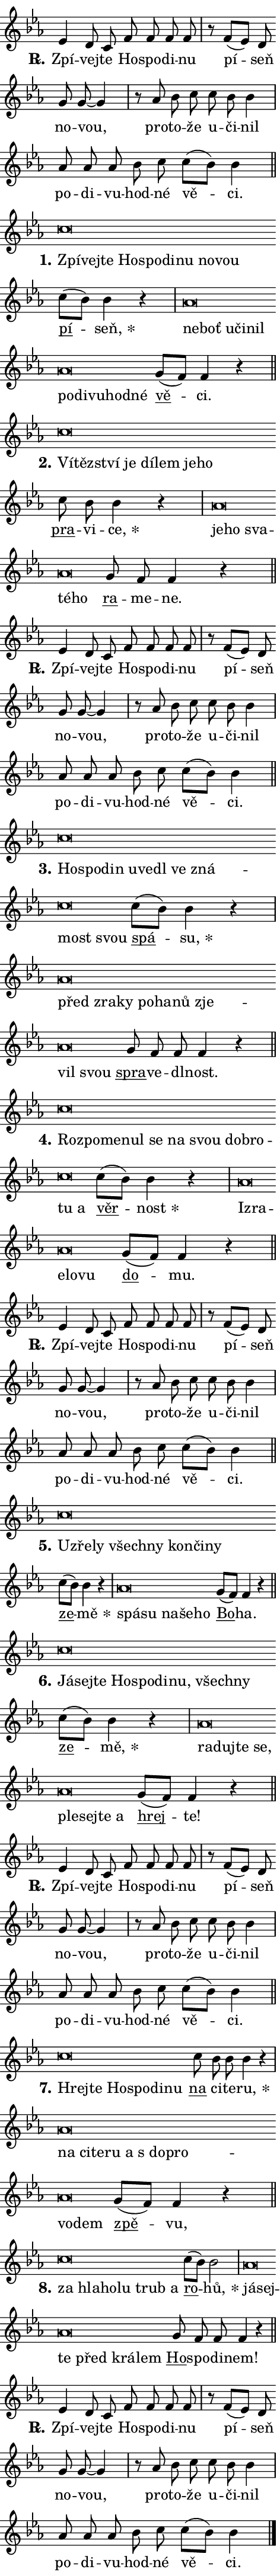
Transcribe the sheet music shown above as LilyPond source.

\version "2.24.0"
\header { tagline = "" }
\paper {
  indent = 0\cm
  top-margin = 0\cm
  right-margin = 0.13\cm % to fit lyric hyphens
  bottom-margin = 0\cm
  left-margin = 0\cm
  paper-width = 8\cm
  page-breaking = #ly:one-page-breaking
  system-system-spacing.basic-distance = #11
  score-system-spacing.basic-distance = #11
  ragged-last = ##f
}


%% Author: Thomas Morley
%% https://lists.gnu.org/archive/html/lilypond-user/2020-05/msg00002.html
#(define (line-position grob)
"Returns position of @var[grob} in current system:
   @code{'start}, if at first time-step
   @code{'end}, if at last time-step
   @code{'middle} otherwise
"
  (let* ((col (ly:item-get-column grob))
         (ln (ly:grob-object col 'left-neighbor))
         (rn (ly:grob-object col 'right-neighbor))
         (col-to-check-left (if (ly:grob? ln) ln col))
         (col-to-check-right (if (ly:grob? rn) rn col))
         (break-dir-left
           (and
             (ly:grob-property col-to-check-left 'non-musical #f)
             (ly:item-break-dir col-to-check-left)))
         (break-dir-right
           (and
             (ly:grob-property col-to-check-right 'non-musical #f)
             (ly:item-break-dir col-to-check-right))))
        (cond ((eqv? 1 break-dir-left) 'start)
              ((eqv? -1 break-dir-right) 'end)
              (else 'middle))))

#(define (tranparent-at-line-position vctor)
  (lambda (grob)
  "Relying on @code{line-position} select the relevant enry from @var{vctor}.
Used to determine transparency,"
    (case (line-position grob)
      ((end) (not (vector-ref vctor 0)))
      ((middle) (not (vector-ref vctor 1)))
      ((start) (not (vector-ref vctor 2))))))

noteHeadBreakVisibility =
#(define-music-function (break-visibility)(vector?)
"Makes @code{NoteHead}s transparent relying on @var{break-visibility}"
#{
  \override NoteHead.transparent =
    #(tranparent-at-line-position break-visibility)
#})

#(define delete-ledgers-for-transparent-note-heads
  (lambda (grob)
    "Reads whether a @code{NoteHead} is transparent.
If so this @code{NoteHead} is removed from @code{'note-heads} from
@var{grob}, which is supposed to be @code{LedgerLineSpanner}.
As a result ledgers are not printed for this @code{NoteHead}"
    (let* ((nhds-array (ly:grob-object grob 'note-heads))
           (nhds-list
             (if (ly:grob-array? nhds-array)
                 (ly:grob-array->list nhds-array)
                 '()))
           ;; Relies on the transparent-property being done before
           ;; Staff.LedgerLineSpanner.after-line-breaking is executed.
           ;; This is fragile ...
           (to-keep
             (remove
               (lambda (nhd)
                 (ly:grob-property nhd 'transparent #f))
               nhds-list)))
      ;; TODO find a better method to iterate over grob-arrays, similiar
      ;; to filter/remove etc for lists
      ;; For now rebuilt from scratch
      (set! (ly:grob-object grob 'note-heads)  '())
      (for-each
        (lambda (nhd)
          (ly:pointer-group-interface::add-grob grob 'note-heads nhd))
        to-keep))))

squashNotes = {
  \override NoteHead.X-extent = #'(-0.2 . 0.2)
  \override NoteHead.Y-extent = #'(-0.75 . 0)
  \override NoteHead.stencil =
    #(lambda (grob)
       (let ((pos (ly:grob-property grob 'staff-position)))
         (begin
           (if (< pos -7) (display "ERROR: Lower brevis then expected\n") (display ""))
           (if (<= pos -6) ly:text-interface::print ly:note-head::print))))
}
unSquashNotes = {
  \revert NoteHead.X-extent
  \revert NoteHead.Y-extent
  \revert NoteHead.stencil
}

hideNotes = \noteHeadBreakVisibility #begin-of-line-visible
unHideNotes = \noteHeadBreakVisibility #all-visible

% work-around for resetting accidentals
% https://lilypond.org/doc/v2.23/Documentation/notation/displaying-rhythms#unmetered-music
cadenzaMeasure = {
  \cadenzaOff
  \partial 1024 s1024
  \cadenzaOn
}

#(define-markup-command (accent layout props text) (markup?)
  "Underline accented syllable"
  (interpret-markup layout props
    #{\markup \override #'(offset . 4.3) \underline { #text }#}))

responsum = \markup \concat {
  "R" \hspace #-1.05 \path #0.1 #'((moveto 0 0.07) (lineto 0.9 0.8)) \hspace #0.05 "."
}

spaceSize = #0.6828661417322834 % exact space size for TeX Gyre Schola

\layout {
  \context {
    \Staff
    \remove "Time_signature_engraver"
    \override LedgerLineSpanner.after-line-breaking = #delete-ledgers-for-transparent-note-heads
  }
  \context {
    \Lyrics {
      \override LyricSpace.minimum-distance = \spaceSize
      \override LyricText.font-name = #"TeX Gyre Schola"
      \override LyricText.font-size = 1
      \override StanzaNumber.font-name = #"TeX Gyre Schola Bold"
      \override StanzaNumber.font-size = 1
    }
  }
  \context {
    \Score 
    \override NoteHead.text =
      #(lambda (grob) 
        (let ((pos (ly:grob-property grob 'staff-position)))
          #{\markup {
            \combine
              \halign #-0.55 \raise #(if (= pos -6) 0 0.5) \override #'(thickness . 2) \draw-line #'(3.2 . 0)
              \musicglyph "noteheads.sM1"
          }#}))
  }
}

% magnetic-lyrics.ily
%
%   written by
%     Jean Abou Samra <jean@abou-samra.fr>
%     Werner Lemberg <wl@gnu.org>
%
%   adapted by
%     Jiri Hon <jiri.hon@gmail.com>
%
% Version 2022-Apr-15

% https://www.mail-archive.com/lilypond-user@gnu.org/msg149350.html

#(define (Left_hyphen_pointer_engraver context)
   "Collect syllable-hyphen-syllable occurrences in lyrics and store
them in properties.  This engraver only looks to the left.  For
example, if the lyrics input is @code{foo -- bar}, it does the
following.

@itemize @bullet
@item
Set the @code{text} property of the @code{LyricHyphen} grob between
@q{foo} and @q{bar} to @code{foo}.

@item
Set the @code{left-hyphen} property of the @code{LyricText} grob with
text @q{foo} to the @code{LyricHyphen} grob between @q{foo} and
@q{bar}.
@end itemize

Use this auxiliary engraver in combination with the
@code{lyric-@/text::@/apply-@/magnetic-@/offset!} hook."
   (let ((hyphen #f)
         (text #f))
     (make-engraver
      (acknowledgers
       ((lyric-syllable-interface engraver grob source-engraver)
        (set! text grob)))
      (end-acknowledgers
       ((lyric-hyphen-interface engraver grob source-engraver)
        ;(when (not (grob::has-interface grob 'lyric-space-interface))
          (set! hyphen grob)));)
      ((stop-translation-timestep engraver)
       (when (and text hyphen)
         (ly:grob-set-object! text 'left-hyphen hyphen))
       (set! text #f)
       (set! hyphen #f)))))

#(define (lyric-text::apply-magnetic-offset! grob)
   "If the space between two syllables is less than the value in
property @code{LyricText@/.details@/.squash-threshold}, move the right
syllable to the left so that it gets concatenated with the left
syllable.

Use this function as a hook for
@code{LyricText@/.after-@/line-@/breaking} if the
@code{Left_@/hyphen_@/pointer_@/engraver} is active."
   (let ((hyphen (ly:grob-object grob 'left-hyphen #f)))
     (when hyphen
       (let ((left-text (ly:spanner-bound hyphen LEFT)))
         (when (grob::has-interface left-text 'lyric-syllable-interface)
           (let* ((common (ly:grob-common-refpoint grob left-text X))
                  (this-x-ext (ly:grob-extent grob common X))
                  (left-x-ext
                   (begin
                     ;; Trigger magnetism for left-text.
                     (ly:grob-property left-text 'after-line-breaking)
                     (ly:grob-extent left-text common X)))
                  ;; `delta` is the gap width between two syllables.
                  (delta (- (interval-start this-x-ext)
                            (interval-end left-x-ext)))
                  (details (ly:grob-property grob 'details))
                  (threshold (assoc-get 'squash-threshold details 0.2)))
             (when (< delta threshold)
               (let* (;; We have to manipulate the input text so that
                      ;; ligatures crossing syllable boundaries are not
                      ;; disabled.  For languages based on the Latin
                      ;; script this is essentially a beautification.
                      ;; However, for non-Western scripts it can be a
                      ;; necessity.
                      (lt (ly:grob-property left-text 'text))
                      (rt (ly:grob-property grob 'text))
                      (is-space (grob::has-interface hyphen 'lyric-space-interface))
                      (space (if is-space " " ""))
                      (extra-delta (if is-space spaceSize 0))
                      ;; Append new syllable.
                      (ltrt-space (if (and (string? lt) (string? rt))
                                (string-append lt space rt)
                                (make-concat-markup (list lt space rt))))
                      ;; Right-align `ltrt` to the right side.
                      (ltrt-space-markup (grob-interpret-markup
                               grob
                               (make-translate-markup
                                (cons (interval-length this-x-ext) 0)
                                (make-right-align-markup ltrt-space)))))
                 (begin
                   ;; Don't print `left-text`.
                   (ly:grob-set-property! left-text 'stencil #f)
                   ;; Set text and stencil (which holds all collected
                   ;; syllables so far) and shift it to the left.
                   (ly:grob-set-property! grob 'text ltrt-space)
                   (ly:grob-set-property! grob 'stencil ltrt-space-markup)
                   (ly:grob-translate-axis! grob (- (- delta extra-delta)) X))))))))))


#(define (lyric-hyphen::displace-bounds-first grob)
   ;; Make very sure this callback isn't triggered too early.
   (let ((left (ly:spanner-bound grob LEFT))
         (right (ly:spanner-bound grob RIGHT)))
     (ly:grob-property left 'after-line-breaking)
     (ly:grob-property right 'after-line-breaking)
     (ly:lyric-hyphen::print grob)))

squashThreshold = #0.4

\layout {
  \context {
    \Lyrics
    \consists #Left_hyphen_pointer_engraver
    \override LyricText.after-line-breaking =
      #lyric-text::apply-magnetic-offset!
    \override LyricHyphen.stencil = #lyric-hyphen::displace-bounds-first
    \override LyricText.details.squash-threshold = \squashThreshold
    \override LyricHyphen.minimum-distance = 0
    \override LyricHyphen.minimum-length = \squashThreshold
  }
}

squashText = \override LyricText.details.squash-threshold = 9999
unSquashText = \override LyricText.details.squash-threshold = \squashThreshold

leftText = \override LyricText.self-alignment-X = #LEFT
unLeftText = \revert LyricText.self-alignment-X

starOffset = #(lambda (grob) 
                (let ((x_offset (ly:self-alignment-interface::aligned-on-x-parent grob)))
                  (if (= x_offset 0) 0 (+ x_offset 1.2))))

star = #(define-music-function (syllable)(string?)
"Append star separator at the end of a syllable"
#{
  \once \override LyricText.X-offset = #starOffset
  \lyricmode { \markup {
    #syllable
    \override #'((font-name . "TeX Gyre Schola Bold")) \hspace #0.2 \lower #0.65 \larger "*"
  } }
#})

starAccent = #(define-music-function (syllable)(string?)
"Append star separator at the end of a syllable and make accent"
#{
  \once \override LyricText.X-offset = #starOffset
  \lyricmode { \markup {
    \accent #syllable
    \override #'((font-name . "TeX Gyre Schola Bold")) \hspace #0.2 \lower #0.65 \larger "*"
  } }
#})

breath = #(define-music-function (syllable)(string?)
"Append breathing indicator at the end of a syllable"
#{
  \lyricmode { \markup { #syllable "+" } }
#})

optionalBreath = #(define-music-function (syllable)(string?)
"Append optional breathing indicator at the end of a syllable"
#{
  \lyricmode { \markup { #syllable "(+)" } }
#})


\score {
    <<
        \new Voice = "melody" { \cadenzaOn \key es \major \relative { es'4 d8 c f f f f \cadenzaMeasure \bar "|" r f[( es)] d \bar "" g g~ g4 \cadenzaMeasure \bar "|" r8 as bes c \bar "" c bes bes4 \cadenzaMeasure \bar "|" as8 as as bes c c[( bes)] bes4 \cadenzaMeasure \bar "||" \break } }
        \new Lyrics \lyricsto "melody" { \lyricmode { \set stanza = \responsum
Zpí -- vej -- te Ho -- spo -- di -- nu pí -- seň no -- vou, pro -- to -- že u -- či -- nil po -- di -- vu -- hod -- né vě -- ci. } }
    >>
    \layout {}
}

\score {
    <<
        \new Voice = "melody" { \cadenzaOn \key es \major \relative { \squashNotes c''\breve*1/16 \hideNotes \breve*1/16 \bar "" \breve*1/16 \bar "" \breve*1/16 \bar "" \breve*1/16 \bar "" \breve*1/16 \bar "" \breve*1/16 \bar "" \breve*1/16 \breve*1/16 \bar "" \unHideNotes \unSquashNotes \bar "" c8[( bes)] bes4 r \cadenzaMeasure \bar "|" \squashNotes as\breve*1/16 \hideNotes \breve*1/16 \bar "" \breve*1/16 \bar "" \breve*1/16 \bar "" \breve*1/16 \bar "" \breve*1/16 \bar "" \breve*1/16 \bar "" \breve*1/16 \bar "" \breve*1/16 \breve*1/16 \bar "" \unHideNotes \unSquashNotes \bar "" g8[( f)] f4 r \cadenzaMeasure \bar "||" \break } }
        \new Lyrics \lyricsto "melody" { \lyricmode { \set stanza = "1."
\leftText Zpí -- \squashText vej -- te Ho -- spo -- di -- nu no -- vou \unLeftText \unSquashText \markup \accent pí -- \star seň, \leftText ne -- \squashText boť u -- či -- nil po -- di -- vu -- hod -- né \unLeftText \unSquashText \markup \accent vě -- ci. } }
    >>
    \layout {}
}

\score {
    <<
        \new Voice = "melody" { \cadenzaOn \key es \major \relative { \squashNotes c''\breve*1/16 \hideNotes \breve*1/16 \bar "" \breve*1/16 \bar "" \breve*1/16 \bar "" \breve*1/16 \bar "" \breve*1/16 \bar "" \breve*1/16 \breve*1/16 \bar "" \unHideNotes \unSquashNotes \bar "" c8 bes bes4 r \cadenzaMeasure \bar "|" \squashNotes as\breve*1/16 \hideNotes \breve*1/16 \bar "" \breve*1/16 \bar "" \breve*1/16 \breve*1/16 \bar "" \unHideNotes \unSquashNotes \bar "" g8 f f4 r \cadenzaMeasure \bar "||" \break } }
        \new Lyrics \lyricsto "melody" { \lyricmode { \set stanza = "2."
\leftText Ví -- \squashText těz -- ství je dí -- lem je -- ho \unLeftText \unSquashText \markup \accent pra -- vi -- \star ce, \leftText je -- \squashText ho sva -- té -- ho \unLeftText \unSquashText \markup \accent ra -- me -- ne. } }
    >>
    \layout {}
}

\score {
    <<
        \new Voice = "melody" { \cadenzaOn \key es \major \relative { es'4 d8 c f f f f \cadenzaMeasure \bar "|" r f[( es)] d \bar "" g g~ g4 \cadenzaMeasure \bar "|" r8 as bes c \bar "" c bes bes4 \cadenzaMeasure \bar "|" as8 as as bes c c[( bes)] bes4 \cadenzaMeasure \bar "||" \break } }
        \new Lyrics \lyricsto "melody" { \lyricmode { \set stanza = \responsum
Zpí -- vej -- te Ho -- spo -- di -- nu pí -- seň no -- vou, pro -- to -- že u -- či -- nil po -- di -- vu -- hod -- né vě -- ci. } }
    >>
    \layout {}
}

\score {
    <<
        \new Voice = "melody" { \cadenzaOn \key es \major \relative { \squashNotes c''\breve*1/16 \hideNotes \breve*1/16 \bar "" \breve*1/16 \bar "" \breve*1/16 \bar "" \breve*1/16 \bar "" \breve*1/16 \bar "" \breve*1/16 \bar "" \breve*1/16 \bar "" \breve*1/16 \breve*1/16 \bar "" \unHideNotes \unSquashNotes \bar "" c8[( bes)] bes4 r \cadenzaMeasure \bar "|" \squashNotes as\breve*1/16 \hideNotes \breve*1/16 \bar "" \breve*1/16 \bar "" \breve*1/16 \bar "" \breve*1/16 \bar "" \breve*1/16 \bar "" \breve*1/16 \bar "" \breve*1/16 \breve*1/16 \bar "" \unHideNotes \unSquashNotes \bar "" g8 f f f4 r \cadenzaMeasure \bar "||" \break } }
        \new Lyrics \lyricsto "melody" { \lyricmode { \set stanza = "3."
\leftText Ho -- \squashText spo -- din u -- ve -- dl ve zná -- most svou \unLeftText \unSquashText \markup \accent spá -- \star su, \leftText před \squashText zra -- ky po -- ha -- nů zje -- vil svou \unLeftText \unSquashText \markup \accent spra -- ve -- dl -- nost. } }
    >>
    \layout {}
}

\score {
    <<
        \new Voice = "melody" { \cadenzaOn \key es \major \relative { \squashNotes c''\breve*1/16 \hideNotes \breve*1/16 \bar "" \breve*1/16 \bar "" \breve*1/16 \bar "" \breve*1/16 \bar "" \breve*1/16 \bar "" \breve*1/16 \bar "" \breve*1/16 \bar "" \breve*1/16 \bar "" \breve*1/16 \breve*1/16 \bar "" \unHideNotes \unSquashNotes \bar "" c8[( bes)] bes4 r \cadenzaMeasure \bar "|" \squashNotes as\breve*1/16 \hideNotes \breve*1/16 \bar "" \breve*1/16 \bar "" \breve*1/16 \breve*1/16 \bar "" \unHideNotes \unSquashNotes \bar "" g8[( f)] f4 r \cadenzaMeasure \bar "||" \break } }
        \new Lyrics \lyricsto "melody" { \lyricmode { \set stanza = "4."
\leftText Roz -- \squashText po -- me -- nul se na svou dob -- ro -- tu a \unLeftText \unSquashText \markup \accent věr -- \star nost \leftText Iz -- \squashText ra -- e -- lo -- vu \unLeftText \unSquashText \markup \accent do -- mu. } }
    >>
    \layout {}
}

\score {
    <<
        \new Voice = "melody" { \cadenzaOn \key es \major \relative { es'4 d8 c f f f f \cadenzaMeasure \bar "|" r f[( es)] d \bar "" g g~ g4 \cadenzaMeasure \bar "|" r8 as bes c \bar "" c bes bes4 \cadenzaMeasure \bar "|" as8 as as bes c c[( bes)] bes4 \cadenzaMeasure \bar "||" \break } }
        \new Lyrics \lyricsto "melody" { \lyricmode { \set stanza = \responsum
Zpí -- vej -- te Ho -- spo -- di -- nu pí -- seň no -- vou, pro -- to -- že u -- či -- nil po -- di -- vu -- hod -- né vě -- ci. } }
    >>
    \layout {}
}

\score {
    <<
        \new Voice = "melody" { \cadenzaOn \key es \major \relative { \squashNotes c''\breve*1/16 \hideNotes \breve*1/16 \bar "" \breve*1/16 \bar "" \breve*1/16 \bar "" \breve*1/16 \bar "" \breve*1/16 \bar "" \breve*1/16 \breve*1/16 \bar "" \unHideNotes \unSquashNotes \bar "" c8[( bes)] bes4 r \cadenzaMeasure \bar "|" \squashNotes as\breve*1/16 \hideNotes \breve*1/16 \bar "" \breve*1/16 \bar "" \breve*1/16 \breve*1/16 \bar "" \unHideNotes \unSquashNotes \bar "" g8[( f)] f4 r \cadenzaMeasure \bar "||" \break } }
        \new Lyrics \lyricsto "melody" { \lyricmode { \set stanza = "5."
\leftText U -- \squashText zře -- ly všech -- ny kon -- či -- ny \unLeftText \unSquashText \markup \accent ze -- \star mě \leftText spá -- \squashText su na -- še -- ho \unLeftText \unSquashText \markup \accent Bo -- ha. } }
    >>
    \layout {}
}

\score {
    <<
        \new Voice = "melody" { \cadenzaOn \key es \major \relative { \squashNotes c''\breve*1/16 \hideNotes \breve*1/16 \bar "" \breve*1/16 \bar "" \breve*1/16 \bar "" \breve*1/16 \bar "" \breve*1/16 \bar "" \breve*1/16 \bar "" \breve*1/16 \breve*1/16 \bar "" \unHideNotes \unSquashNotes \bar "" c8[( bes)] bes4 r \cadenzaMeasure \bar "|" \squashNotes as\breve*1/16 \hideNotes \breve*1/16 \bar "" \breve*1/16 \bar "" \breve*1/16 \bar "" \breve*1/16 \bar "" \breve*1/16 \bar "" \breve*1/16 \breve*1/16 \bar "" \unHideNotes \unSquashNotes \bar "" g8[( f)] f4 r \cadenzaMeasure \bar "||" \break } }
        \new Lyrics \lyricsto "melody" { \lyricmode { \set stanza = "6."
\leftText Já -- \squashText sej -- te Ho -- spo -- di -- nu, všech -- ny \unLeftText \unSquashText \markup \accent ze -- \star mě, \leftText ra -- \squashText duj -- te se, ple -- sej -- te a \unLeftText \unSquashText \markup \accent hrej -- te! } }
    >>
    \layout {}
}

\score {
    <<
        \new Voice = "melody" { \cadenzaOn \key es \major \relative { es'4 d8 c f f f f \cadenzaMeasure \bar "|" r f[( es)] d \bar "" g g~ g4 \cadenzaMeasure \bar "|" r8 as bes c \bar "" c bes bes4 \cadenzaMeasure \bar "|" as8 as as bes c c[( bes)] bes4 \cadenzaMeasure \bar "||" \break } }
        \new Lyrics \lyricsto "melody" { \lyricmode { \set stanza = \responsum
Zpí -- vej -- te Ho -- spo -- di -- nu pí -- seň no -- vou, pro -- to -- že u -- či -- nil po -- di -- vu -- hod -- né vě -- ci. } }
    >>
    \layout {}
}

\score {
    <<
        \new Voice = "melody" { \cadenzaOn \key es \major \relative { \squashNotes c''\breve*1/16 \hideNotes \breve*1/16 \bar "" \breve*1/16 \bar "" \breve*1/16 \bar "" \breve*1/16 \breve*1/16 \bar "" \unHideNotes \unSquashNotes \bar "" c8 bes bes bes4 r \cadenzaMeasure \bar "|" \squashNotes as\breve*1/16 \hideNotes \breve*1/16 \bar "" \breve*1/16 \bar "" \breve*1/16 \bar "" \breve*1/16 \bar "" \breve*1/16 \bar "" \breve*1/16 \bar "" \breve*1/16 \breve*1/16 \bar "" \unHideNotes \unSquashNotes \bar "" g8[( f)] f4 r \cadenzaMeasure \bar "||" \break } }
        \new Lyrics \lyricsto "melody" { \lyricmode { \set stanza = "7."
\leftText Hrej -- \squashText te Ho -- spo -- di -- nu \unLeftText \unSquashText \markup \accent na ci -- te -- \star ru, \leftText na \squashText ci -- te -- ru a "s do" -- pro -- vo -- dem \unLeftText \unSquashText \markup \accent zpě -- vu, } }
    >>
    \layout {}
}

\score {
    <<
        \new Voice = "melody" { \cadenzaOn \key es \major \relative { \squashNotes c''\breve*1/16 \hideNotes \breve*1/16 \bar "" \breve*1/16 \bar "" \breve*1/16 \bar "" \breve*1/16 \breve*1/16 \bar "" \unHideNotes \unSquashNotes \bar "" c8[( bes)] bes2 \cadenzaMeasure \bar "|" \squashNotes as\breve*1/16 \hideNotes \breve*1/16 \bar "" \breve*1/16 \bar "" \breve*1/16 \bar "" \breve*1/16 \breve*1/16 \bar "" \unHideNotes \unSquashNotes \bar "" g8 f f f4 r \cadenzaMeasure \bar "||" \break } }
        \new Lyrics \lyricsto "melody" { \lyricmode { \set stanza = "8."
\leftText za \squashText hla -- ho -- lu trub a \unLeftText \unSquashText \markup \accent ro -- \star hů, \leftText já -- \squashText sej -- te před krá -- lem \unLeftText \unSquashText \markup \accent Ho -- spo -- di -- nem! } }
    >>
    \layout {}
}

\score {
    <<
        \new Voice = "melody" { \cadenzaOn \key es \major \relative { es'4 d8 c f f f f \cadenzaMeasure \bar "|" r f[( es)] d \bar "" g g~ g4 \cadenzaMeasure \bar "|" r8 as bes c \bar "" c bes bes4 \cadenzaMeasure \bar "|" as8 as as bes c c[( bes)] bes4 \cadenzaMeasure \bar "||" \break } \bar "|." }
        \new Lyrics \lyricsto "melody" { \lyricmode { \set stanza = \responsum
Zpí -- vej -- te Ho -- spo -- di -- nu pí -- seň no -- vou, pro -- to -- že u -- či -- nil po -- di -- vu -- hod -- né vě -- ci. } }
    >>
    \layout {}
}
